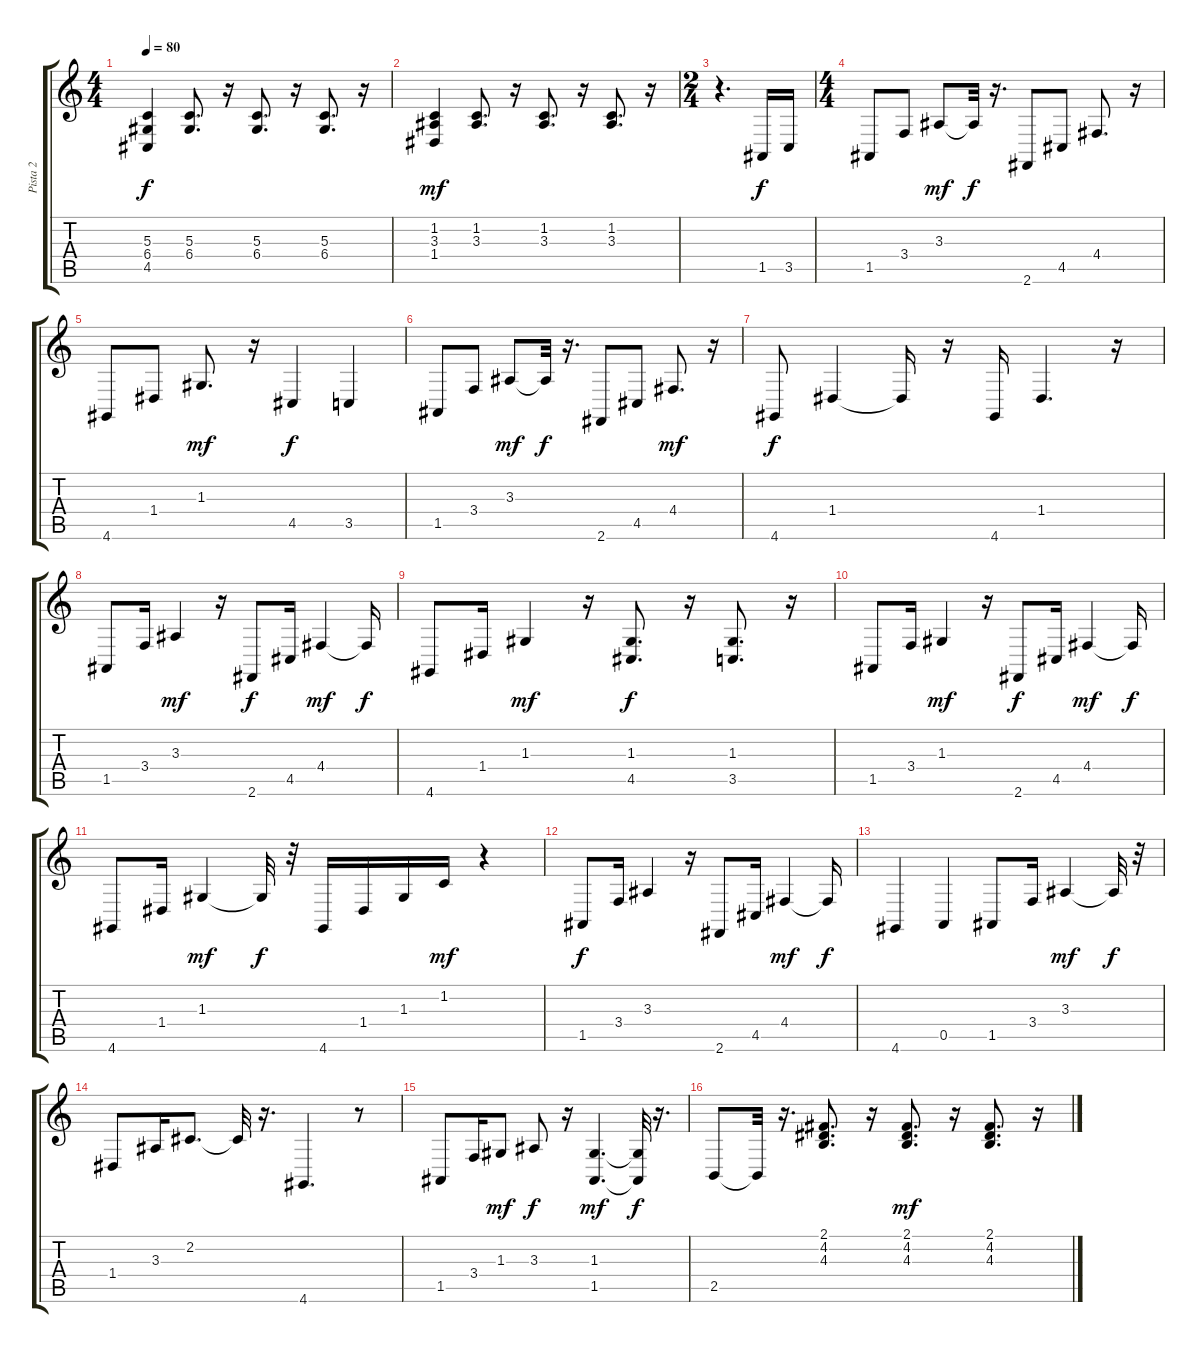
\track ("Pista 2" "Pista 2") {instrument electricpiano1}
\staff {score tabs}
\tuning (E4 B3 G3 D3 A2 E2) {hide}
\ts (4 4)
\tempo 80
\clef g2
\ks c
(5.3 6.4 4.5).4{dy f} (5.3 6.4).8{d} r.16 (5.3 6.4).8{d} r.16 (5.3 6.4).8{d} r.16 |
(1.2 3.3 1.4).4{dy mf} (1.2 3.3).8{d} r.16 (1.2 3.3).8{d} r.16 (1.2 3.3).8{d} r.16 |
\ts (2 4)
r.4{d} 1.5.16{dy f} 3.5.16 |
\ts (4 4)
1.5.8 3.4.8 3.3.8{dy mf} 3.3{t}.32{dy f} r.16{d} 2.6.8 4.5.8 4.4.8{d} r.16 |
4.6.8 1.4.8 1.3.8{d dy mf} r.16 4.5.4{dy f} 3.5.4 |
1.5.8 3.4.8 3.3.8{dy mf} 3.3{t}.32{dy f} r.16{d} 2.6.8 4.5.8 4.4.8{d dy mf} r.16 |
4.6.8{dy f} 1.4.4 1.4{t}.16 r.16 4.6.16 1.4.4{d} r.16 |
1.5.8 3.4.16 3.3.4{dy mf} r.16 2.6.8{dy f} 4.5.16 4.4.4{dy mf} 4.4{t}.16{dy f} |
4.6.8 1.4.16 1.3.4{dy mf} r.16 (1.3 4.5).8{d dy f} r.16 (1.3 3.5).8{d} r.16 |
1.5.8 3.4.16 1.3.4{dy mf} r.16 2.6.8{dy f} 4.5.16 4.4.4{dy mf} 4.4{t}.16{dy f} |
4.6.8 1.4.16 1.3.4{dy mf} 1.3{t}.32{dy f} r.32 4.6.16 1.4.16 1.3.16 1.2.16{dy mf} r.4 |
1.5.8{dy f} 3.4.16 3.3.4 r.16 2.6.8 4.5.16 4.4.4{dy mf} 4.4{t}.16{dy f} |
4.6.4 0.5.4 1.5.8 3.4.16 3.3.4{dy mf} 3.3{t}.32{dy f} r.32 |
1.4.8 3.3.16 2.2.8{d} 2.2{t}.32 r.16{d} 4.6.4{d} r.8 |
1.5.8 3.4.16 1.3.8{dy mf} 3.3.8{dy f} r.16 (1.3 1.5).4{d dy mf} (1.3{t} 1.5{t}).32{dy f} r.16{d} |
2.5.8 2.5{t}.32 r.16{d} (2.1 4.2 4.3).8{d} r.16 (2.1 4.2 4.3).8{d dy mf} r.16 (2.1 4.2 4.3).8{d} r.16
